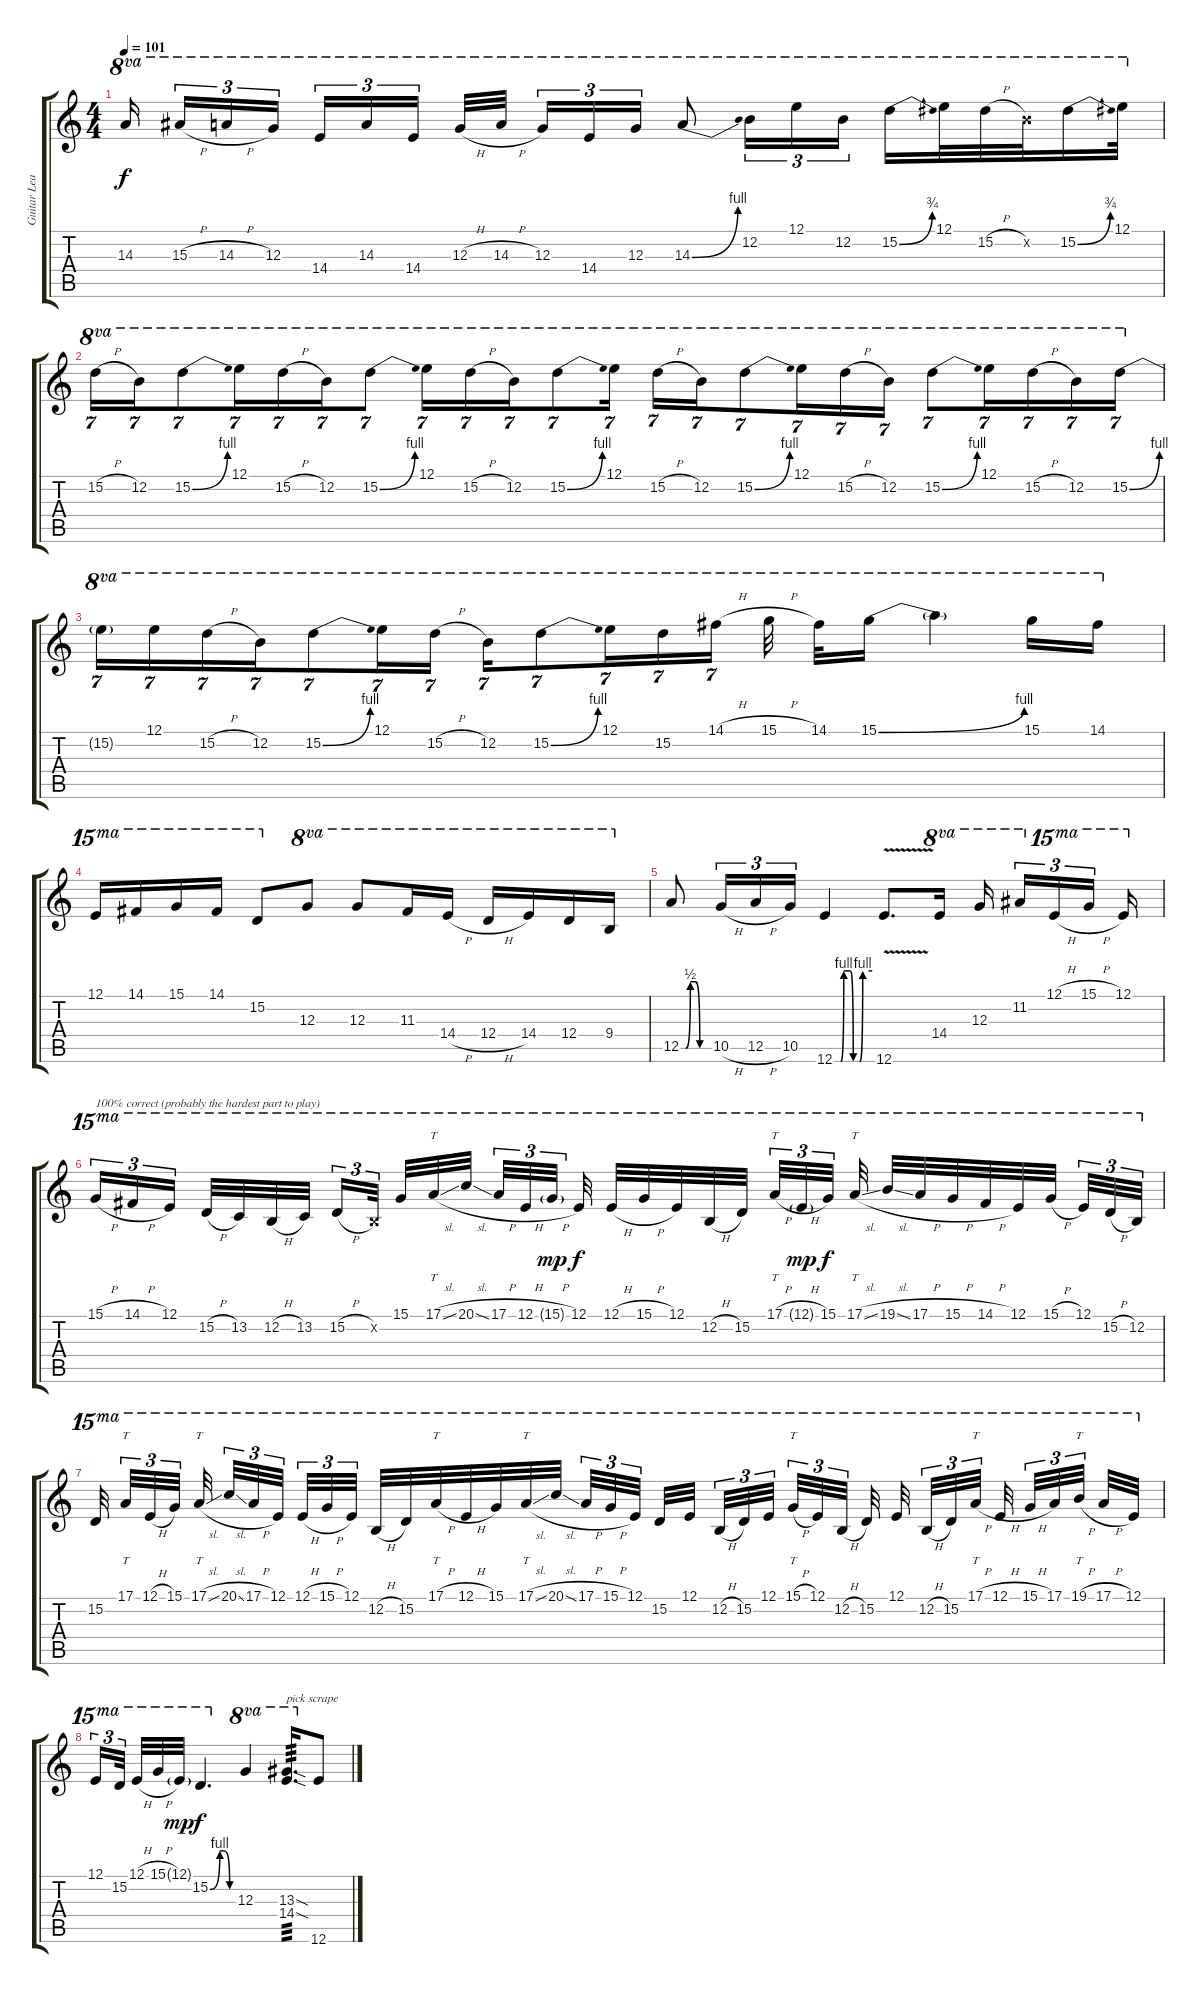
\track ("Guitar Lead" "Guitar Lea") {instrument overdrivenguitar}
\staff {score tabs}
\tuning (E4 B3 G3 D3 A2 E2) {hide}
\ts (4 4)
\tempo 101
\clef g2
\ks c
14.3.16{ot 8va dy f beam splitsecondary} 15.3{h}.16{tu (3 2) ot 8va} 14.3{h}.16{tu (3 2) ot 8va} 12.3.16{tu (3 2) ot 8va beam splitsecondary} 14.4.16{tu (3 2) ot 8va} 14.3.16{tu (3 2) ot 8va} 14.4.16{tu (3 2) ot 8va beam splitsecondary} 12.3{h}.32{ot 8va} 14.3{h}.32{ot 8va beam splitsecondary} 12.3.16{tu (3 2) ot 8va} 14.4.16{tu (3 2) ot 8va} 12.3.16{tu (3 2) ot 8va} 14.3{be (bend 0 0 60 4)}.8{ot 8va} 12.2.16{tu (3 2) ot 8va} 12.1.16{tu (3 2) ot 8va} 12.2.16{tu (3 2) ot 8va} 15.2{be (bend 0 0 60 3)}.16{ot 8va} 12.1.32{ot 8va} 15.2{h}.32{ot 8va} 12.2{x}.32{ot 8va} 15.2{be (bend 0 0 60 3)}.16{ot 8va} 12.1.32{ot 8va} |
15.2{h}.16{tu (7 4) ot 8va} 12.2.16{tu (7 4) ot 8va} 15.2{be (bend 0 0 60 4)}.8{tu (7 4) ot 8va} 12.1.16{tu (7 4) ot 8va} 15.2{h}.16{tu (7 4) ot 8va} 12.2.16{tu (7 4) ot 8va} 15.2{be (bend 0 0 60 4)}.8{tu (7 4) ot 8va} 12.1.16{tu (7 4) ot 8va} 15.2{h}.16{tu (7 4) ot 8va} 12.2.16{tu (7 4) ot 8va} 15.2{be (bend 0 0 60 4)}.8{tu (7 4) ot 8va} 12.1.16{tu (7 4) ot 8va} 15.2{h}.16{tu (7 4) ot 8va} 12.2.16{tu (7 4) ot 8va} 15.2{be (bend 0 0 60 4)}.8{tu (7 4) ot 8va} 12.1.16{tu (7 4) ot 8va} 15.2{h}.16{tu (7 4) ot 8va} 12.2.16{tu (7 4) ot 8va} 15.2{be (bend 0 0 60 4)}.8{tu (7 4) ot 8va} 12.1.16{tu (7 4) ot 8va} 15.2{h}.16{tu (7 4) ot 8va} 12.2.16{tu (7 4) ot 8va} 15.2{be (bend 0 0 60 4)}.16{tu (7 4) ot 8va} |
15.2{t}.16{tu (7 4) ot 8va} 12.1.16{tu (7 4) ot 8va} 15.2{h}.16{tu (7 4) ot 8va} 12.2.16{tu (7 4) ot 8va} 15.2{be (bend 0 0 60 4)}.8{tu (7 4) ot 8va} 12.1.16{tu (7 4) ot 8va} 15.2{h}.16{tu (7 4) ot 8va} 12.2.16{tu (7 4) ot 8va} 15.2{be (bend 0 0 60 4)}.8{tu (7 4) ot 8va} 12.1.16{tu (7 4) ot 8va} 15.2.16{tu (7 4) ot 8va} 14.1{h}.16{tu (7 4) ot 8va} 15.1{h}.32{ot 8va} 14.1.32{ot 8va} 15.1{be (bend 0 0 60 4)}.16{ot 8va} 15.1{t}.4{ot 8va} 15.1.16{ot 8va} 14.1.16{ot 8va} |
12.1.16{ot 15ma} 14.1.16{ot 15ma} 15.1.16{ot 15ma} 14.1.16{ot 15ma} 15.2.8{ot 15ma} 12.3.8{ot 8va} 12.3.8{ot 8va} 11.3.16{ot 8va} 14.4{h}.16{ot 8va} 12.4{h}.16{ot 8va} 14.4.16{ot 8va} 12.4.16{ot 8va} 9.4.16{ot 8va} |
12.5{be (custom 0 0 10 0 20 2 30 2 40 0 60 0)}.8 10.5{h}.16{tu (3 2)} 12.5{h}.16{tu (3 2)} 10.5.16{tu (3 2)} 12.6{be (custom 0 0 10 0 15 4 25 4 30 0 40 0 45 4 60 4)}.4 12.6{v}.8{d} 14.4.16{ot 8va} 12.3.16{ot 8va beam splitsecondary} 11.2.16{tu (3 2) ot 8va} 12.1{h}.16{tu (3 2) ot 15ma} 15.1{h}.16{tu (3 2) ot 15ma beam splitsecondary} 12.1.16{ot 15ma} |
15.1{h}.16{tu (3 2) ot 15ma txt "100% correct (probably the hardest part to play)"} 14.1{h}.16{tu (3 2) ot 15ma} 12.1.16{tu (3 2) ot 15ma beam splitsecondary} 15.2{h}.32{ot 15ma} 13.2.32{ot 15ma} 12.2{h}.32{ot 15ma} 13.2.32{ot 15ma} 15.2{h}.16{tu (3 2) ot 15ma} 12.2{x}.32{tu (3 2) ot 15ma beam splitsecondary} 15.1.32{ot 15ma} 17.1{sl}.32{tt ot 15ma} 20.1{sl}.32{ot 15ma beam splitsecondary} 17.1{h}.32{tu (3 2) ot 15ma} 12.1{h}.32{tu (3 2) ot 15ma} 15.1{h g}.32{tu (3 2) ot 15ma dy mp beam splitsecondary} 12.1.32{ot 15ma dy f} 12.1{h}.32{ot 15ma} 15.1{h}.32{ot 15ma} 12.1.32{ot 15ma} 12.2{h}.32{ot 15ma} 15.2.32{ot 15ma beam splitsecondary} 17.1{h}.32{tt tu (3 2) ot 15ma} 12.1{h g}.32{tu (3 2) ot 15ma dy mp} 15.1.32{tu (3 2) ot 15ma dy f beam splitsecondary} 17.1{sl}.32{tt ot 15ma} 19.1{sl}.32{ot 15ma} 17.1{h}.32{ot 15ma} 15.1{h}.32{ot 15ma} 14.1{h}.32{ot 15ma} 12.1.32{ot 15ma} 15.1{h}.32{ot 15ma beam splitsecondary} 12.1.32{tu (3 2) ot 15ma} 15.2{h}.32{tu (3 2) ot 15ma} 12.2.32{tu (3 2) ot 15ma} |
15.2.32{ot 15ma beam splitsecondary} 17.1.32{tt tu (3 2) ot 15ma} 12.1{h}.32{tu (3 2) ot 15ma} 15.1.32{tu (3 2) ot 15ma beam splitsecondary} 17.1{sl}.32{tt ot 15ma beam splitsecondary} 20.1{sl}.32{tu (3 2) ot 15ma} 17.1{h}.32{tu (3 2) ot 15ma} 12.1.32{tu (3 2) ot 15ma beam splitsecondary} 12.1{h}.32{tu (3 2) ot 15ma} 15.1{h}.32{tu (3 2) ot 15ma} 12.1.32{tu (3 2) ot 15ma} 12.2{h}.32{ot 15ma} 15.2.32{ot 15ma} 17.1{h}.32{tt ot 15ma} 12.1{h}.32{ot 15ma} 15.1.32{ot 15ma} 17.1{sl}.32{tt ot 15ma} 20.1{sl}.32{ot 15ma beam splitsecondary} 17.1{h}.32{tu (3 2) ot 15ma} 15.1{h}.32{tu (3 2) ot 15ma} 12.1.32{tu (3 2) ot 15ma beam splitsecondary} 15.2.32{ot 15ma} 12.1.32{ot 15ma beam splitsecondary} 12.2{h}.32{tu (3 2) ot 15ma} 15.2.32{tu (3 2) ot 15ma} 12.1.32{tu (3 2) ot 15ma beam splitsecondary} 15.1{h}.32{tt tu (3 2) ot 15ma} 12.1.32{tu (3 2) ot 15ma} 12.2{h}.32{tu (3 2) ot 15ma beam splitsecondary} 15.2.32{ot 15ma} 12.1.32{ot 15ma beam splitsecondary} 12.2{h}.32{tu (3 2) ot 15ma} 15.2.32{tu (3 2) ot 15ma} 17.1{h}.32{tt tu (3 2) ot 15ma beam splitsecondary} 12.1{h}.32{ot 15ma beam splitsecondary} 15.1{h}.32{tu (3 2) ot 15ma} 17.1.32{tu (3 2) ot 15ma} 19.1{h}.32{tt tu (3 2) ot 15ma beam splitsecondary} 17.1{h}.32{ot 15ma} 12.1.32{ot 15ma} |
12.1.16{tu (3 2) ot 15ma} 15.2.32{tu (3 2) ot 15ma beam splitsecondary} 12.1{h}.32{ot 15ma} 15.1{h}.32{ot 15ma} 12.1{g}.32{ot 15ma dy mp} 15.2{be (custom 0 0 25 4 35 4 50 0 60 0)}.4{d ot 15ma dy f} 12.3.4{ot 8va} (13.3{sod} 14.4{sod}).16{d ot 8va txt "pick scrape" tp 3} 12.6.8
